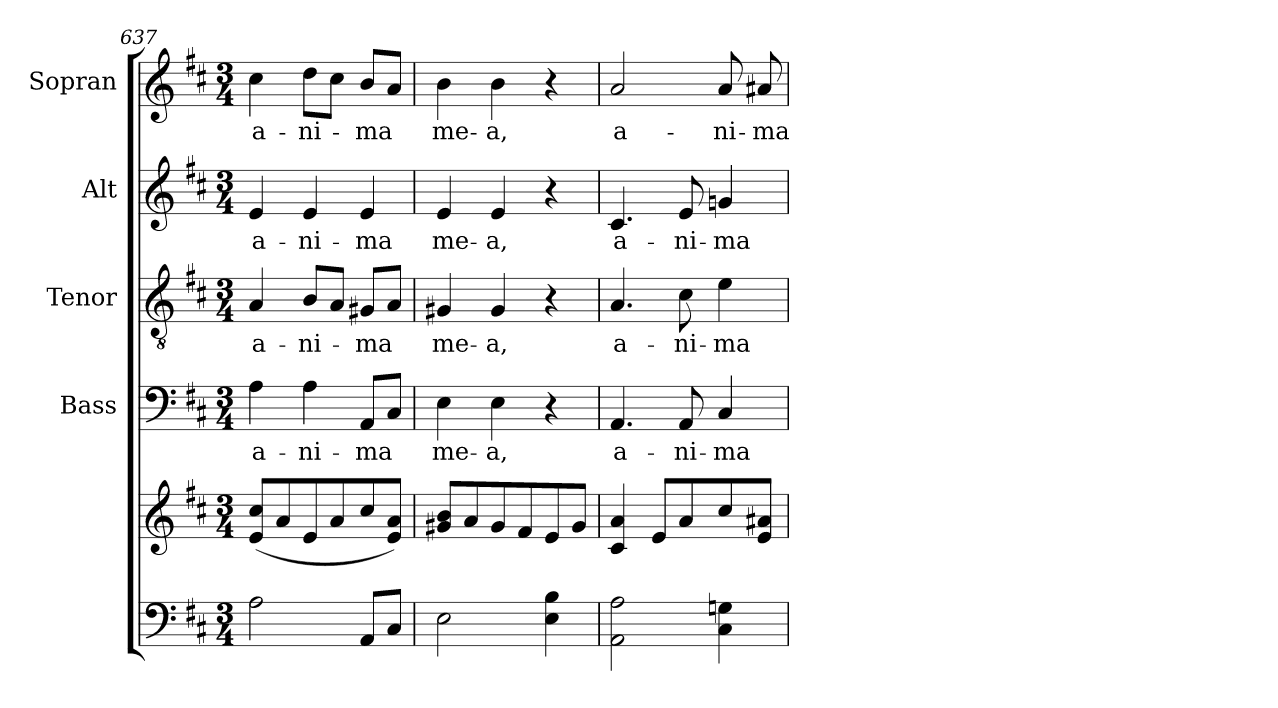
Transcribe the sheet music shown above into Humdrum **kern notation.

**kern	**kern	**kern	**text	**kern	**text	**kern	**text	**kern	**text
*part5	*part5	*part4	*part4	*part3	*part3	*part2	*part2	*part1	*part1
*staff6	*staff5	*staff4	*staff4	*staff3	*staff3	*staff2	*staff2	*staff1	*staff1
*	*	*I"Bass	*	*I"Tenor	*	*I"Alt	*	*I"Sopran	*
*	*	*I'B.	*	*I'T.	*	*I'A.	*	*I'S.	*
!!LO:LB:g=z
*clefF4	*clefG2	*clefF4	*	*clefGv2	*	*clefG2	*	*clefG2	*
*k[f#c#]	*k[f#c#]	*k[f#c#]	*	*k[f#c#]	*	*k[f#c#]	*	*k[f#c#]	*
*D:	*D:	*D:	*	*D:	*	*D:	*	*D:	*
*M3/4	*M3/4	*M3/4	*	*M3/4	*	*M3/4	*	*M3/4	*
=637	=637	=637	=637	=637	=637	=637	=637	=637	=637
!	!	!	!LO:LY:b	!	!LO:LY:b	!	!LO:LY:b	!	!LO:LY:b
2A\	(<8e/ 8cc#/L	4A\	a-	4A/	a-	4e/	a-	4cc#\	a-
.	8a/	.	.	.	.	.	.	.	.
!	!	!	!LO:LY:b	!	!LO:LY:b	!	!LO:LY:b	!	!LO:LY:b
.	8e/	4A\	-ni-	8B/L	-ni-	4e/	-ni-	8dd\L	-ni-
.	8a/	.	.	8A/J	.	.	.	8cc#\J	.
!	!	!	!LO:LY:b	!	!LO:LY:b	!	!LO:LY:b	!	!LO:LY:b
8AA/L	8cc#/	8AA/L	-ma	8G#X/L	-ma	4e/	-ma	8b/L	-ma
8C#/J	8e/ 8a/J)	8C#/J	.	8A/J	.	.	.	8a/J	.
=638	=638	=638	=638	=638	=638	=638	=638	=638	=638
!	!	!	!LO:LY:b	!	!LO:LY:b	!	!LO:LY:b	!	!LO:LY:b
2E\	8g#X/ 8b/L	4E\	me-	4G#X/	me-	4e/	me-	4b\	me-
.	8a/	.	.	.	.	.	.	.	.
!	!	!	!LO:LY:b	!	!LO:LY:b	!	!LO:LY:b	!	!LO:LY:b
.	8g#/	4E\	-a,	4G#/	-a,	4e/	-a,	4b\	-a,
.	8f#/	.	.	.	.	.	.	.	.
4E\ 4B\	8e/	4r	.	4r	.	4r	.	4r	.
.	8g#/J	.	.	.	.	.	.	.	.
=639	=639	=639	=639	=639	=639	=639	=639	=639	=639
!	!	!	!LO:LY:b	!	!LO:LY:b	!	!LO:LY:b	!	!LO:LY:b
2AA\ 2A\	4c#/ 4a/	4.AA/	a-	4.A/	a-	4.c#/	a-	2a/	a-
.	8e/L	.	.	.	.	.	.	.	.
!	!	!	!LO:LY:b	!	!LO:LY:b	!	!LO:LY:b	!	!
.	8a/	8AA/	-ni-	8c#\	-ni-	8e/	-ni-	.	.
!	!	!	!LO:LY:b	!	!LO:LY:b	!	!LO:LY:b	!	!LO:LY:b
4C#\ 4Gn\	8cc#/	4C#/	-ma	4e\	-ma	4gn/	-ma	8a/	-ni-
!	!	!	!	!	!	!	!	!	!LO:LY:b
.	8e/ 8a#X/J	.	.	.	.	.	.	8a#X/	-ma
=	=	=	=	=	=	=	=	=	=
*-	*-	*-	*-	*-	*-	*-	*-	*-	*-
